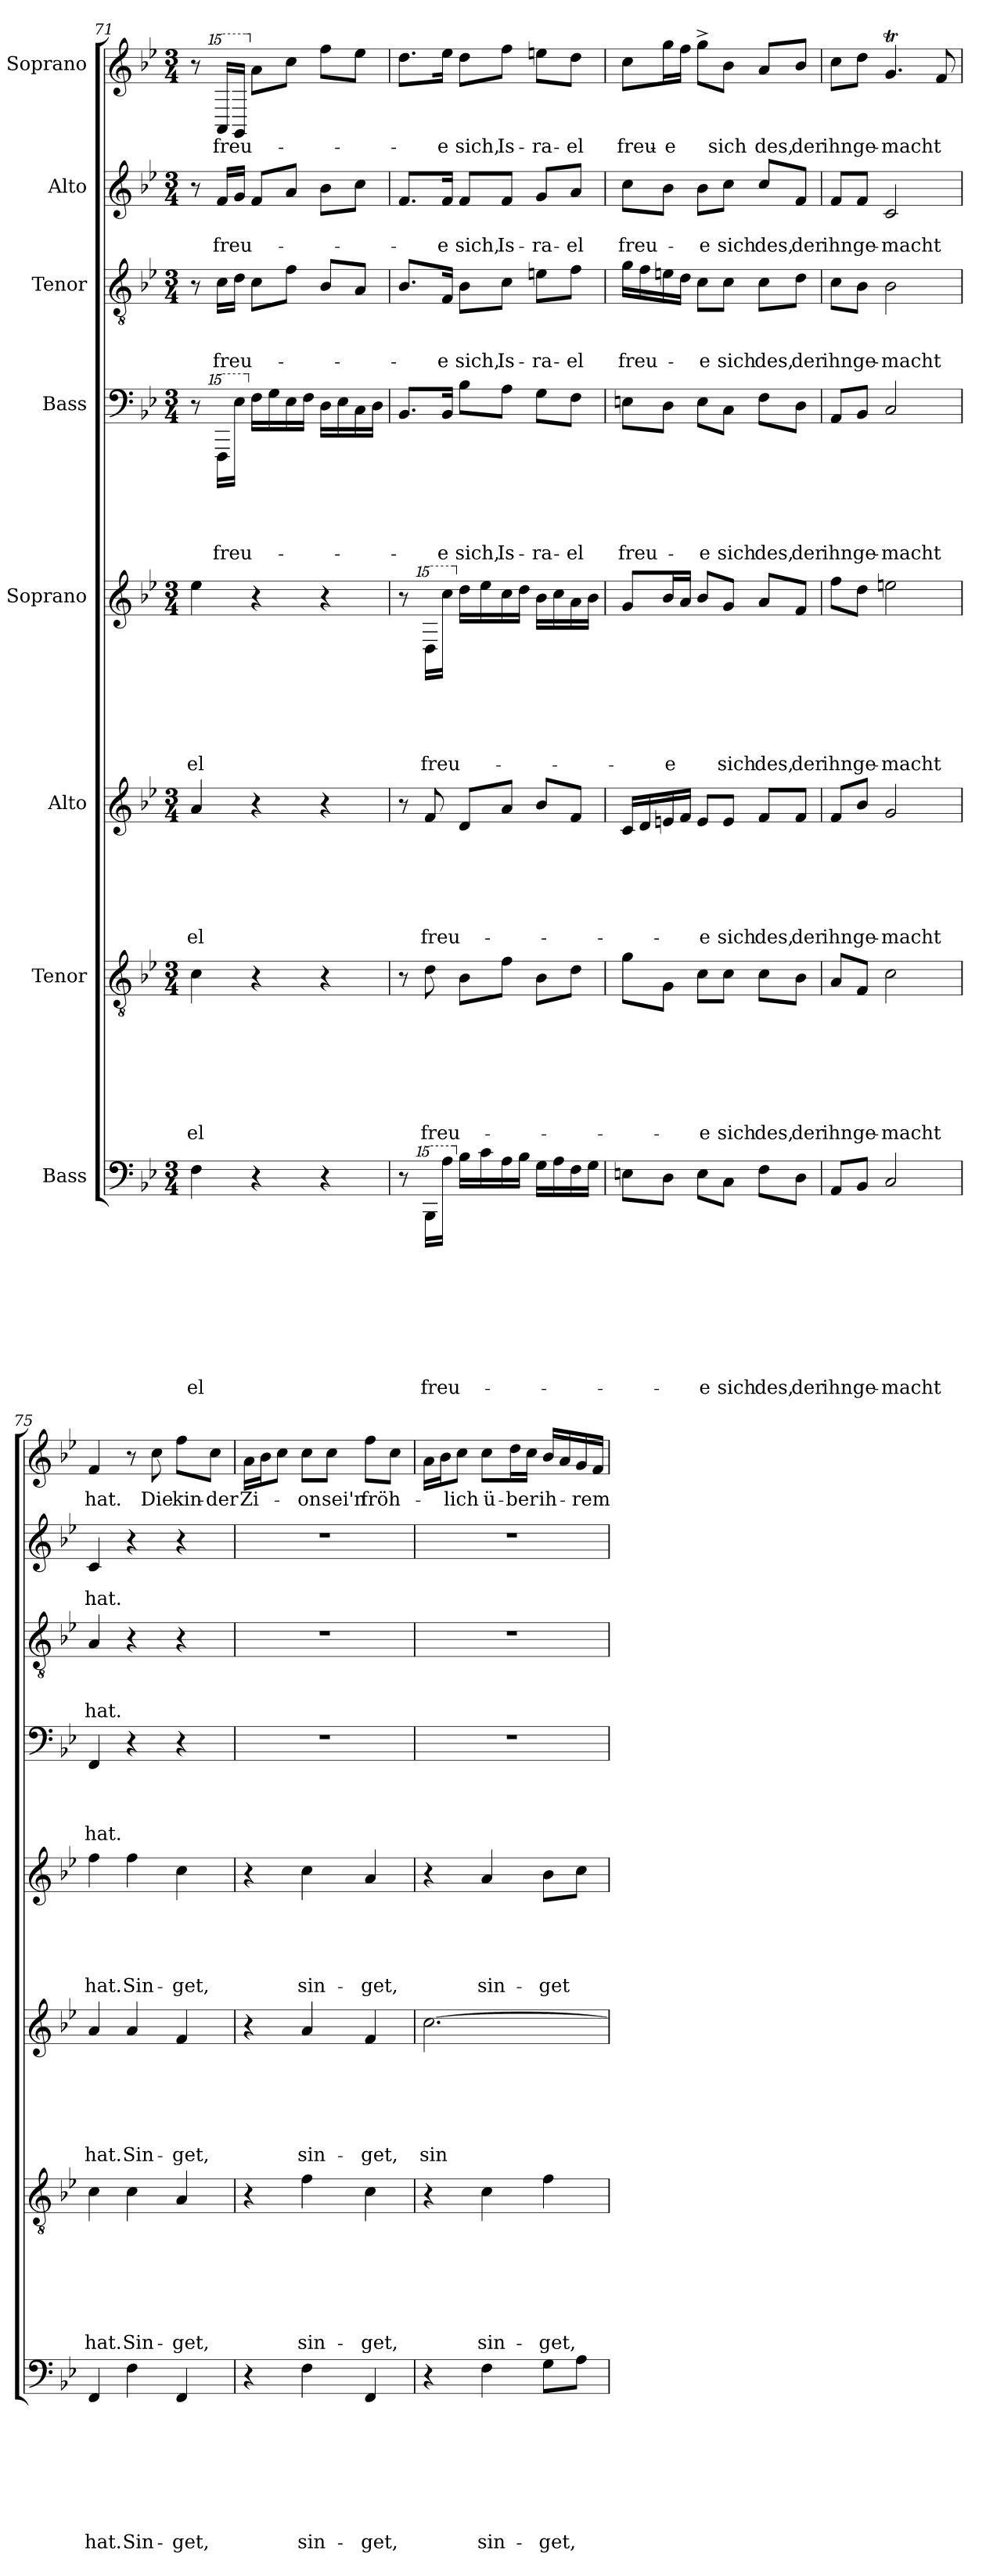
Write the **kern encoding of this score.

**kern	**text	**text	**text	**text	**text	**text	**text	**text	**kern	**text	**text	**text	**text	**text	**text	**text	**kern	**text	**text	**text	**text	**text	**text	**kern	**text	**text	**text	**text	**text	**kern	**text	**text	**text	**text	**kern	**text	**text	**text	**kern	**text	**text	**kern	**text
*part8	*part8	*part8	*part8	*part8	*part8	*part8	*part8	*part8	*part7	*part7	*part7	*part7	*part7	*part7	*part7	*part7	*part6	*part6	*part6	*part6	*part6	*part6	*part6	*part5	*part5	*part5	*part5	*part5	*part5	*part4	*part4	*part4	*part4	*part4	*part3	*part3	*part3	*part3	*part2	*part2	*part2	*part1	*part1
*staff8	*staff8	*staff8	*staff8	*staff8	*staff8	*staff8	*staff8	*staff8	*staff7	*staff7	*staff7	*staff7	*staff7	*staff7	*staff7	*staff7	*staff6	*staff6	*staff6	*staff6	*staff6	*staff6	*staff6	*staff5	*staff5	*staff5	*staff5	*staff5	*staff5	*staff4	*staff4	*staff4	*staff4	*staff4	*staff3	*staff3	*staff3	*staff3	*staff2	*staff2	*staff2	*staff1	*staff1
*I"Bass	*	*	*	*	*	*	*	*	*I"Tenor	*	*	*	*	*	*	*	*I"Alto	*	*	*	*	*	*	*I"Soprano	*	*	*	*	*	*I"Bass	*	*	*	*	*I"Tenor	*	*	*	*I"Alto	*	*	*I"Soprano	*
!!LO:PB:g=z
*clefF4	*	*	*	*	*	*	*	*	*clefGv2	*	*	*	*	*	*	*	*clefG2	*	*	*	*	*	*	*clefG2	*	*	*	*	*	*clefF4	*	*	*	*	*clefGv2	*	*	*	*clefG2	*	*	*clefG2	*
*k[b-e-]	*	*	*	*	*	*	*	*	*k[b-e-]	*	*	*	*	*	*	*	*k[b-e-]	*	*	*	*	*	*	*k[b-e-]	*	*	*	*	*	*k[b-e-]	*	*	*	*	*k[b-e-]	*	*	*	*k[b-e-]	*	*	*k[b-e-]	*
*B-:	*	*	*	*	*	*	*	*	*B-:	*	*	*	*	*	*	*	*B-:	*	*	*	*	*	*	*B-:	*	*	*	*	*	*B-:	*	*	*	*	*B-:	*	*	*	*B-:	*	*	*B-:	*
*M3/4	*	*	*	*	*	*	*	*	*M3/4	*	*	*	*	*	*	*	*M3/4	*	*	*	*	*	*	*M3/4	*	*	*	*	*	*M3/4	*	*	*	*	*M3/4	*	*	*	*M3/4	*	*	*M3/4	*
=71	=71	=71	=71	=71	=71	=71	=71	=71	=71	=71	=71	=71	=71	=71	=71	=71	=71	=71	=71	=71	=71	=71	=71	=71	=71	=71	=71	=71	=71	=71	=71	=71	=71	=71	=71	=71	=71	=71	=71	=71	=71	=71	=71
!	!	!	!	!	!	!	!	!LO:LY:b	!	!	!	!	!	!	!	!LO:LY:b	!	!	!	!	!	!	!LO:LY:b	!	!	!	!	!	!LO:LY:b	!	!	!	!	!	!	!	!	!	!	!	!	!	!
4F\	.	.	.	.	.	.	.	-el	4c\	.	.	.	.	.	.	-el	4a/	.	.	.	.	.	-el	4ee-\	.	.	.	.	-el	8r	.	.	.	.	8r	.	.	.	8r	.	.	8r	.
*	*	*	*	*	*	*	*	*	*	*	*	*	*	*	*	*	*	*	*	*	*	*	*	*	*	*	*	*	*	*15ma	*	*	*	*	*	*	*	*	*	*	*	*	*
!	!	!	!	!	!	!	!	!	!	!	!	!	!	!	!	!	!	!	!	!	!	!	!	!	!	!	!	!	!	!	!	!	!	!LO:LY:b	!	!	!	!LO:LY:b	!	!	!LO:LY:b	!	!
*	*	*	*	*	*	*	*	*	*	*	*	*	*	*	*	*	*	*	*	*	*	*	*	*	*	*	*	*	*	*	*	*	*	*	*	*	*	*	*	*	*	*15ma	*
!	!	!	!	!	!	!	!	!	!	!	!	!	!	!	!	!	!	!	!	!	!	!	!	!	!	!	!	!	!	!	!	!	!	!	!	!	!	!	!	!	!	!	!LO:LY:b
.	.	.	.	.	.	.	.	.	.	.	.	.	.	.	.	.	.	.	.	.	.	.	.	.	.	.	.	.	.	16F\LL	.	.	.	freu-	16c\LL	.	.	freu-	16f/LL	.	freu-	16a/LL	freu-
*	*	*	*	*	*	*	*	*	*	*	*	*	*	*	*	*	*	*	*	*	*	*	*	*	*	*	*	*	*	*X15ma	*	*	*	*	*	*	*	*	*	*	*	*	*
.	.	.	.	.	.	.	.	.	.	.	.	.	.	.	.	.	.	.	.	.	.	.	.	.	.	.	.	.	.	16E-\JJ	.	.	.	.	16d\JJ	.	.	.	16g/JJ	.	.	16g/JJ	.
*	*	*	*	*	*	*	*	*	*	*	*	*	*	*	*	*	*	*	*	*	*	*	*	*	*	*	*	*	*	*	*	*	*	*	*	*	*	*	*	*	*	*X15ma	*
4r	.	.	.	.	.	.	.	.	4r	.	.	.	.	.	.	.	4r	.	.	.	.	.	.	4r	.	.	.	.	.	16F\LL	.	.	.	.	8c\L	.	.	.	8f/L	.	.	8a\L	.
.	.	.	.	.	.	.	.	.	.	.	.	.	.	.	.	.	.	.	.	.	.	.	.	.	.	.	.	.	.	16G\	.	.	.	.	.	.	.	.	.	.	.	.	.
.	.	.	.	.	.	.	.	.	.	.	.	.	.	.	.	.	.	.	.	.	.	.	.	.	.	.	.	.	.	16E-\	.	.	.	.	8f\J	.	.	.	8a/J	.	.	8cc\J	.
.	.	.	.	.	.	.	.	.	.	.	.	.	.	.	.	.	.	.	.	.	.	.	.	.	.	.	.	.	.	16F\JJ	.	.	.	.	.	.	.	.	.	.	.	.	.
4r	.	.	.	.	.	.	.	.	4r	.	.	.	.	.	.	.	4r	.	.	.	.	.	.	4r	.	.	.	.	.	16D\LL	.	.	.	.	8B-/L	.	.	.	8b-\L	.	.	8ff\L	.
.	.	.	.	.	.	.	.	.	.	.	.	.	.	.	.	.	.	.	.	.	.	.	.	.	.	.	.	.	.	16E-\	.	.	.	.	.	.	.	.	.	.	.	.	.
.	.	.	.	.	.	.	.	.	.	.	.	.	.	.	.	.	.	.	.	.	.	.	.	.	.	.	.	.	.	16C\	.	.	.	.	8A/J	.	.	.	8cc\J	.	.	8ee-\J	.
.	.	.	.	.	.	.	.	.	.	.	.	.	.	.	.	.	.	.	.	.	.	.	.	.	.	.	.	.	.	16D\JJ	.	.	.	.	.	.	.	.	.	.	.	.	.
=72	=72	=72	=72	=72	=72	=72	=72	=72	=72	=72	=72	=72	=72	=72	=72	=72	=72	=72	=72	=72	=72	=72	=72	=72	=72	=72	=72	=72	=72	=72	=72	=72	=72	=72	=72	=72	=72	=72	=72	=72	=72	=72	=72
8r	.	.	.	.	.	.	.	.	8r	.	.	.	.	.	.	.	8r	.	.	.	.	.	.	8r	.	.	.	.	.	8.BB-/L	.	.	.	.	8.B-/L	.	.	.	8.f/L	.	.	8.dd\L	.
*15ma	*	*	*	*	*	*	*	*	*	*	*	*	*	*	*	*	*	*	*	*	*	*	*	*	*	*	*	*	*	*	*	*	*	*	*	*	*	*	*	*	*	*	*
!	!	!	!	!	!	!	!	!LO:LY:b	!	!	!	!	!	!	!	!LO:LY:b	!	!	!	!	!	!	!LO:LY:b	!	!	!	!	!	!	!	!	!	!	!	!	!	!	!	!	!	!	!	!
*	*	*	*	*	*	*	*	*	*	*	*	*	*	*	*	*	*	*	*	*	*	*	*	*15ma	*	*	*	*	*	*	*	*	*	*	*	*	*	*	*	*	*	*	*
!	!	!	!	!	!	!	!	!	!	!	!	!	!	!	!	!	!	!	!	!	!	!	!	!	!	!	!	!	!LO:LY:b	!	!	!	!	!	!	!	!	!	!	!	!	!	!
16B-\LL	.	.	.	.	.	.	.	freu-	8d\	.	.	.	.	.	.	freu-	8f/	.	.	.	.	.	freu-	16dd\LL	.	.	.	.	freu-	.	.	.	.	.	.	.	.	.	.	.	.	.	.
*X15ma	*	*	*	*	*	*	*	*	*	*	*	*	*	*	*	*	*	*	*	*	*	*	*	*	*	*	*	*	*	*	*	*	*	*	*	*	*	*	*	*	*	*	*
*	*	*	*	*	*	*	*	*	*	*	*	*	*	*	*	*	*	*	*	*	*	*	*	*X15ma	*	*	*	*	*	*	*	*	*	*	*	*	*	*	*	*	*	*	*
!	!	!	!	!	!	!	!	!	!	!	!	!	!	!	!	!	!	!	!	!	!	!	!	!	!	!	!	!	!	!	!	!	!	!LO:LY:b	!	!	!	!LO:LY:b	!	!	!LO:LY:b	!	!LO:LY:b
16A\JJ	.	.	.	.	.	.	.	.	.	.	.	.	.	.	.	.	.	.	.	.	.	.	.	16cc\JJ	.	.	.	.	.	16BB-/Jk	.	.	.	-e	16F/Jk	.	.	-e	16f/Jk	.	-e	16ee-\Jk	-e
!	!	!	!	!	!	!	!	!	!	!	!	!	!	!	!	!	!	!	!	!	!	!	!	!	!	!	!	!	!	!	!	!	!	!LO:LY:b	!	!	!	!LO:LY:b	!	!	!LO:LY:b	!	!LO:LY:b
16B-\LL	.	.	.	.	.	.	.	.	8B-\L	.	.	.	.	.	.	.	8d/L	.	.	.	.	.	.	16dd\LL	.	.	.	.	.	8B-\L	.	.	.	sich,	8B-\L	.	.	sich,	8f/L	.	sich,	8dd\L	sich,
16c\	.	.	.	.	.	.	.	.	.	.	.	.	.	.	.	.	.	.	.	.	.	.	.	16ee-\	.	.	.	.	.	.	.	.	.	.	.	.	.	.	.	.	.	.	.
!	!	!	!	!	!	!	!	!	!	!	!	!	!	!	!	!	!	!	!	!	!	!	!	!	!	!	!	!	!	!	!	!	!	!LO:LY:b	!	!	!	!LO:LY:b	!	!	!LO:LY:b	!	!LO:LY:b
16A\	.	.	.	.	.	.	.	.	8f\J	.	.	.	.	.	.	.	8a/J	.	.	.	.	.	.	16cc\	.	.	.	.	.	8A\J	.	.	.	Is-	8c\J	.	.	Is-	8f/J	.	Is-	8ff\J	Is-
16B-\JJ	.	.	.	.	.	.	.	.	.	.	.	.	.	.	.	.	.	.	.	.	.	.	.	16dd\JJ	.	.	.	.	.	.	.	.	.	.	.	.	.	.	.	.	.	.	.
!	!	!	!	!	!	!	!	!	!	!	!	!	!	!	!	!	!	!	!	!	!	!	!	!	!	!	!	!	!	!	!	!	!	!LO:LY:b	!	!	!	!LO:LY:b	!	!	!LO:LY:b	!	!LO:LY:b
16G\LL	.	.	.	.	.	.	.	.	8B-\L	.	.	.	.	.	.	.	8b-/L	.	.	.	.	.	.	16b-\LL	.	.	.	.	.	8G\L	.	.	.	-ra-	8en\L	.	.	-ra-	8g/L	.	-ra-	8een\L	-ra-
16A\	.	.	.	.	.	.	.	.	.	.	.	.	.	.	.	.	.	.	.	.	.	.	.	16cc\	.	.	.	.	.	.	.	.	.	.	.	.	.	.	.	.	.	.	.
!	!	!	!	!	!	!	!	!	!	!	!	!	!	!	!	!	!	!	!	!	!	!	!	!	!	!	!	!	!	!	!	!	!	!LO:LY:b	!	!	!	!LO:LY:b	!	!	!LO:LY:b	!	!LO:LY:b
16F\	.	.	.	.	.	.	.	.	8d\J	.	.	.	.	.	.	.	8f/J	.	.	.	.	.	.	16a\	.	.	.	.	.	8F\J	.	.	.	-el	8f\J	.	.	-el	8a/J	.	-el	8dd\J	-el
16G\JJ	.	.	.	.	.	.	.	.	.	.	.	.	.	.	.	.	.	.	.	.	.	.	.	16b-\JJ	.	.	.	.	.	.	.	.	.	.	.	.	.	.	.	.	.	.	.
=73	=73	=73	=73	=73	=73	=73	=73	=73	=73	=73	=73	=73	=73	=73	=73	=73	=73	=73	=73	=73	=73	=73	=73	=73	=73	=73	=73	=73	=73	=73	=73	=73	=73	=73	=73	=73	=73	=73	=73	=73	=73	=73	=73
!	!	!	!	!	!	!	!	!	!	!	!	!	!	!	!	!	!	!	!	!	!	!	!	!	!	!	!	!	!	!	!	!	!	!LO:LY:b	!	!	!	!LO:LY:b	!	!	!LO:LY:b	!	!LO:LY:b
8En\L	.	.	.	.	.	.	.	.	8g\L	.	.	.	.	.	.	.	16c/LL	.	.	.	.	.	.	8g/L	.	.	.	.	.	8En\L	.	.	.	freu-	16g\LL	.	.	freu-	8cc\L	.	freu-	8cc\L	freu-
.	.	.	.	.	.	.	.	.	.	.	.	.	.	.	.	.	16d/	.	.	.	.	.	.	.	.	.	.	.	.	.	.	.	.	.	16f\	.	.	.	.	.	.	.	.
!	!	!	!	!	!	!	!	!	!	!	!	!	!	!	!	!	!	!	!	!	!	!	!	!	!	!	!	!	!LO:LY:b:rj	!	!	!	!	!	!	!	!	!	!	!	!	!	!LO:LY:b:rj
8D\J	.	.	.	.	.	.	.	.	8G\J	.	.	.	.	.	.	.	16en/	.	.	.	.	.	.	16b-/L	.	.	.	.	-e	8D\J	.	.	.	.	16en\	.	.	.	8b-\J	.	.	16gg\L	-e
.	.	.	.	.	.	.	.	.	.	.	.	.	.	.	.	.	16f/JJ	.	.	.	.	.	.	16a/JJ	.	.	.	.	.	.	.	.	.	.	16d\JJ	.	.	.	.	.	.	16ff\JJ	.
!	!	!	!	!	!	!	!	!LO:LY:b	!	!	!	!	!	!	!	!LO:LY:b	!	!	!	!	!	!	!LO:LY:b	!	!	!	!	!	!	!	!	!	!	!LO:LY:b	!	!	!	!LO:LY:b	!	!	!LO:LY:b	!	!
8E\L	.	.	.	.	.	.	.	-e	8c\L	.	.	.	.	.	.	-e	8e/L	.	.	.	.	.	-e	8b-/L	.	.	.	.	.	8E\L	.	.	.	-e	8c\L	.	.	-e	8b-\L	.	-e	8gg^>\L	.
!	!	!	!	!	!	!	!	!LO:LY:b	!	!	!	!	!	!	!	!LO:LY:b	!	!	!	!	!	!	!LO:LY:b	!	!	!	!	!	!LO:LY:b	!	!	!	!	!LO:LY:b	!	!	!	!LO:LY:b	!	!	!LO:LY:b	!	!LO:LY:b
8C\J	.	.	.	.	.	.	.	sich	8c\J	.	.	.	.	.	.	sich	8e/J	.	.	.	.	.	sich	8g/J	.	.	.	.	sich	8C\J	.	.	.	sich	8c\J	.	.	sich	8cc\J	.	sich	8b-\J	sich
!	!	!	!	!	!	!	!	!LO:LY:b	!	!	!	!	!	!	!	!LO:LY:b	!	!	!	!	!	!	!LO:LY:b	!	!	!	!	!	!LO:LY:b	!	!	!	!	!LO:LY:b	!	!	!	!LO:LY:b	!	!	!LO:LY:b	!	!LO:LY:b
8F\L	.	.	.	.	.	.	.	des,	8c\L	.	.	.	.	.	.	des,	8f/L	.	.	.	.	.	des,	8a/L	.	.	.	.	des,	8F\L	.	.	.	des,	8c\L	.	.	des,	8cc/L	.	des,	8a/L	des,
!	!	!	!	!	!	!	!	!LO:LY:b	!	!	!	!	!	!	!	!LO:LY:b	!	!	!	!	!	!	!LO:LY:b	!	!	!	!	!	!LO:LY:b	!	!	!	!	!LO:LY:b	!	!	!	!LO:LY:b	!	!	!LO:LY:b	!	!LO:LY:b
8D\J	.	.	.	.	.	.	.	der	8B-\J	.	.	.	.	.	.	der	8f/J	.	.	.	.	.	der	8f/J	.	.	.	.	der	8D\J	.	.	.	der	8d\J	.	.	der	8f/J	.	der	8b-/J	der
=74	=74	=74	=74	=74	=74	=74	=74	=74	=74	=74	=74	=74	=74	=74	=74	=74	=74	=74	=74	=74	=74	=74	=74	=74	=74	=74	=74	=74	=74	=74	=74	=74	=74	=74	=74	=74	=74	=74	=74	=74	=74	=74	=74
!	!	!	!	!	!	!	!	!LO:LY:b	!	!	!	!	!	!	!	!LO:LY:b	!	!	!	!	!	!	!LO:LY:b	!	!	!	!	!	!LO:LY:b	!	!	!	!	!LO:LY:b	!	!	!	!LO:LY:b	!	!	!LO:LY:b	!	!LO:LY:b
8AA/L	.	.	.	.	.	.	.	ihn	8A/L	.	.	.	.	.	.	ihn	8f/L	.	.	.	.	.	ihn	8ff\L	.	.	.	.	ihn	8AA/L	.	.	.	ihn	8c\L	.	.	ihn	8f/L	.	ihn	8cc\L	ihn
!	!	!	!	!	!	!	!	!LO:LY:b	!	!	!	!	!	!	!	!LO:LY:b	!	!	!	!	!	!	!LO:LY:b	!	!	!	!	!	!LO:LY:b	!	!	!	!	!LO:LY:b	!	!	!	!LO:LY:b	!	!	!LO:LY:b	!	!LO:LY:b
8BB-/J	.	.	.	.	.	.	.	ge-	8F/J	.	.	.	.	.	.	ge-	8b-/J	.	.	.	.	.	ge-	8dd\J	.	.	.	.	ge-	8BB-/J	.	.	.	ge-	8B-\J	.	.	ge-	8f/J	.	ge-	8dd\J	ge-
!	!	!	!	!	!	!	!	!LO:LY:b	!	!	!	!	!	!	!	!LO:LY:b	!	!	!	!	!	!	!LO:LY:b	!	!	!	!	!	!LO:LY:b	!	!	!	!	!LO:LY:b	!	!	!	!LO:LY:b	!	!	!LO:LY:b	!	!LO:LY:b
2C/	.	.	.	.	.	.	.	-macht	2c\	.	.	.	.	.	.	-macht	2g/	.	.	.	.	.	-macht	2een\	.	.	.	.	-macht	2C/	.	.	.	-macht	2B-\	.	.	-macht	2c/	.	-macht	4.gT/	-macht
.	.	.	.	.	.	.	.	.	.	.	.	.	.	.	.	.	.	.	.	.	.	.	.	.	.	.	.	.	.	.	.	.	.	.	.	.	.	.	.	.	.	8f/	.
=75	=75	=75	=75	=75	=75	=75	=75	=75	=75	=75	=75	=75	=75	=75	=75	=75	=75	=75	=75	=75	=75	=75	=75	=75	=75	=75	=75	=75	=75	=75	=75	=75	=75	=75	=75	=75	=75	=75	=75	=75	=75	=75	=75
!	!	!	!	!	!	!	!	!LO:LY:b	!	!	!	!	!	!	!	!LO:LY:b	!	!	!	!	!	!	!LO:LY:b	!	!	!	!	!	!LO:LY:b	!	!	!	!	!LO:LY:b	!	!	!	!LO:LY:b	!	!	!LO:LY:b	!	!LO:LY:b
4FF/	.	.	.	.	.	.	.	hat.	4c\	.	.	.	.	.	.	hat.	4a/	.	.	.	.	.	hat.	4ff\	.	.	.	.	hat.	4FF/	.	.	.	hat.	4A/	.	.	hat.	4c/	.	hat.	4f/	hat.
!	!	!	!	!	!	!	!	!LO:LY:b	!	!	!	!	!	!	!	!LO:LY:b	!	!	!	!	!	!	!LO:LY:b	!	!	!	!	!	!LO:LY:b	!	!	!	!	!	!	!	!	!	!	!	!	!	!
4F\	.	.	.	.	.	.	.	Sin-	4c\	.	.	.	.	.	.	Sin-	4a/	.	.	.	.	.	Sin-	4ff\	.	.	.	.	Sin-	4r	.	.	.	.	4r	.	.	.	4r	.	.	8r	.
!	!	!	!	!	!	!	!	!	!	!	!	!	!	!	!	!	!	!	!	!	!	!	!	!	!	!	!	!	!	!	!	!	!	!	!	!	!	!	!	!	!	!	!LO:LY:b
.	.	.	.	.	.	.	.	.	.	.	.	.	.	.	.	.	.	.	.	.	.	.	.	.	.	.	.	.	.	.	.	.	.	.	.	.	.	.	.	.	.	8cc\	Die
!	!	!	!	!	!	!	!	!LO:LY:b	!	!	!	!	!	!	!	!LO:LY:b	!	!	!	!	!	!	!LO:LY:b	!	!	!	!	!	!LO:LY:b	!	!	!	!	!	!	!	!	!	!	!	!	!	!LO:LY:b
4FF/	.	.	.	.	.	.	.	-get,	4A/	.	.	.	.	.	.	-get,	4f/	.	.	.	.	.	-get,	4cc\	.	.	.	.	-get,	4r	.	.	.	.	4r	.	.	.	4r	.	.	8ff\L	kin-
!	!	!	!	!	!	!	!	!	!	!	!	!	!	!	!	!	!	!	!	!	!	!	!	!	!	!	!	!	!	!	!	!	!	!	!	!	!	!	!	!	!	!	!LO:LY:b:rj
.	.	.	.	.	.	.	.	.	.	.	.	.	.	.	.	.	.	.	.	.	.	.	.	.	.	.	.	.	.	.	.	.	.	.	.	.	.	.	.	.	.	8cc\J	-der
!!LO:PB:g=z
=76	=76	=76	=76	=76	=76	=76	=76	=76	=76	=76	=76	=76	=76	=76	=76	=76	=76	=76	=76	=76	=76	=76	=76	=76	=76	=76	=76	=76	=76	=76	=76	=76	=76	=76	=76	=76	=76	=76	=76	=76	=76	=76	=76
!	!	!	!	!	!	!	!	!	!	!	!	!	!	!	!	!	!	!	!	!	!	!	!	!	!	!	!	!	!	!LO:N:vis=1	!	!	!	!	!LO:N:vis=1	!	!	!	!LO:N:vis=1	!	!	!	!LO:LY:b
4r	.	.	.	.	.	.	.	.	4r	.	.	.	.	.	.	.	4r	.	.	.	.	.	.	4r	.	.	.	.	.	2.r	.	.	.	.	2.r	.	.	.	2.r	.	.	16a\LL	Zi-
.	.	.	.	.	.	.	.	.	.	.	.	.	.	.	.	.	.	.	.	.	.	.	.	.	.	.	.	.	.	.	.	.	.	.	.	.	.	.	.	.	.	16b-\J	.
.	.	.	.	.	.	.	.	.	.	.	.	.	.	.	.	.	.	.	.	.	.	.	.	.	.	.	.	.	.	.	.	.	.	.	.	.	.	.	.	.	.	8cc\J	.
!	!	!	!	!	!	!	!	!LO:LY:b	!	!	!	!	!	!	!	!LO:LY:b	!	!	!	!	!	!	!LO:LY:b	!	!	!	!	!	!LO:LY:b	!	!	!	!	!	!	!	!	!	!	!	!	!	!LO:LY:b
4F\	.	.	.	.	.	.	.	sin-	4f\	.	.	.	.	.	.	sin-	4a/	.	.	.	.	.	sin-	4cc\	.	.	.	.	sin-	.	.	.	.	.	.	.	.	.	.	.	.	8cc\L	-on
!	!	!	!	!	!	!	!	!	!	!	!	!	!	!	!	!	!	!	!	!	!	!	!	!	!	!	!	!	!	!	!	!	!	!	!	!	!	!	!	!	!	!	!LO:LY:b
.	.	.	.	.	.	.	.	.	.	.	.	.	.	.	.	.	.	.	.	.	.	.	.	.	.	.	.	.	.	.	.	.	.	.	.	.	.	.	.	.	.	8cc\J	sei'n
!	!	!	!	!	!	!	!	!LO:LY:b	!	!	!	!	!	!	!	!LO:LY:b	!	!	!	!	!	!	!LO:LY:b	!	!	!	!	!	!LO:LY:b	!	!	!	!	!	!	!	!	!	!	!	!	!	!LO:LY:b
4FF/	.	.	.	.	.	.	.	-get,	4c\	.	.	.	.	.	.	-get,	4f/	.	.	.	.	.	-get,	4a/	.	.	.	.	-get,	.	.	.	.	.	.	.	.	.	.	.	.	8ff\L	fröh-
.	.	.	.	.	.	.	.	.	.	.	.	.	.	.	.	.	.	.	.	.	.	.	.	.	.	.	.	.	.	.	.	.	.	.	.	.	.	.	.	.	.	8cc\J	.
=77	=77	=77	=77	=77	=77	=77	=77	=77	=77	=77	=77	=77	=77	=77	=77	=77	=77	=77	=77	=77	=77	=77	=77	=77	=77	=77	=77	=77	=77	=77	=77	=77	=77	=77	=77	=77	=77	=77	=77	=77	=77	=77	=77
!	!	!	!	!	!	!	!	!	!	!	!	!	!	!	!	!	!	!	!	!	!	!	!LO:LY:b	!	!	!	!	!	!	!LO:N:vis=1	!	!	!	!	!LO:N:vis=1	!	!	!	!LO:N:vis=1	!	!	!	!
4r	.	.	.	.	.	.	.	.	4r	.	.	.	.	.	.	.	[>2.cc\	.	.	.	.	.	sin-	4r	.	.	.	.	.	2.r	.	.	.	.	2.r	.	.	.	2.r	.	.	16a\LL	.
.	.	.	.	.	.	.	.	.	.	.	.	.	.	.	.	.	.	.	.	.	.	.	.	.	.	.	.	.	.	.	.	.	.	.	.	.	.	.	.	.	.	16b-\J	.
!	!	!	!	!	!	!	!	!	!	!	!	!	!	!	!	!	!	!	!	!	!	!	!	!	!	!	!	!	!	!	!	!	!	!	!	!	!	!	!	!	!	!	!LO:LY:b
.	.	.	.	.	.	.	.	.	.	.	.	.	.	.	.	.	.	.	.	.	.	.	.	.	.	.	.	.	.	.	.	.	.	.	.	.	.	.	.	.	.	8cc\J	-lich
!	!	!	!	!	!	!	!	!LO:LY:b	!	!	!	!	!	!	!	!LO:LY:b	!	!	!	!	!	!	!	!	!	!	!	!	!LO:LY:b	!	!	!	!	!	!	!	!	!	!	!	!	!	!LO:LY:b
4F\	.	.	.	.	.	.	.	sin-	4c\	.	.	.	.	.	.	sin-	.	.	.	.	.	.	.	4a/	.	.	.	.	sin-	.	.	.	.	.	.	.	.	.	.	.	.	8cc\L	ü-
!	!	!	!	!	!	!	!	!	!	!	!	!	!	!	!	!	!	!	!	!	!	!	!	!	!	!	!	!	!	!	!	!	!	!	!	!	!	!	!	!	!	!	!LO:LY:b
.	.	.	.	.	.	.	.	.	.	.	.	.	.	.	.	.	.	.	.	.	.	.	.	.	.	.	.	.	.	.	.	.	.	.	.	.	.	.	.	.	.	16dd\L	-ber
.	.	.	.	.	.	.	.	.	.	.	.	.	.	.	.	.	.	.	.	.	.	.	.	.	.	.	.	.	.	.	.	.	.	.	.	.	.	.	.	.	.	16cc\JJ	.
!	!	!	!	!	!	!	!	!LO:LY:b	!	!	!	!	!	!	!	!LO:LY:b	!	!	!	!	!	!	!	!	!	!	!	!	!LO:LY:b	!	!	!	!	!	!	!	!	!	!	!	!	!	!LO:LY:b
8G\L	.	.	.	.	.	.	.	-get,	4f\	.	.	.	.	.	.	-get,	.	.	.	.	.	.	.	8b-\L	.	.	.	.	-get	.	.	.	.	.	.	.	.	.	.	.	.	16b-/LL	ih-
.	.	.	.	.	.	.	.	.	.	.	.	.	.	.	.	.	.	.	.	.	.	.	.	.	.	.	.	.	.	.	.	.	.	.	.	.	.	.	.	.	.	16a/	.
!	!	!	!	!	!	!	!	!	!	!	!	!	!	!	!	!	!	!	!	!	!	!	!	!	!	!	!	!	!	!	!	!	!	!	!	!	!	!	!	!	!	!	!LO:LY:b
8A\J	.	.	.	.	.	.	.	.	.	.	.	.	.	.	.	.	.	.	.	.	.	.	.	8cc\J	.	.	.	.	.	.	.	.	.	.	.	.	.	.	.	.	.	16g/	-rem
.	.	.	.	.	.	.	.	.	.	.	.	.	.	.	.	.	.	.	.	.	.	.	.	.	.	.	.	.	.	.	.	.	.	.	.	.	.	.	.	.	.	16f/JJ	.
=	=	=	=	=	=	=	=	=	=	=	=	=	=	=	=	=	=	=	=	=	=	=	=	=	=	=	=	=	=	=	=	=	=	=	=	=	=	=	=	=	=	=	=
*-	*-	*-	*-	*-	*-	*-	*-	*-	*-	*-	*-	*-	*-	*-	*-	*-	*-	*-	*-	*-	*-	*-	*-	*-	*-	*-	*-	*-	*-	*-	*-	*-	*-	*-	*-	*-	*-	*-	*-	*-	*-	*-	*-
